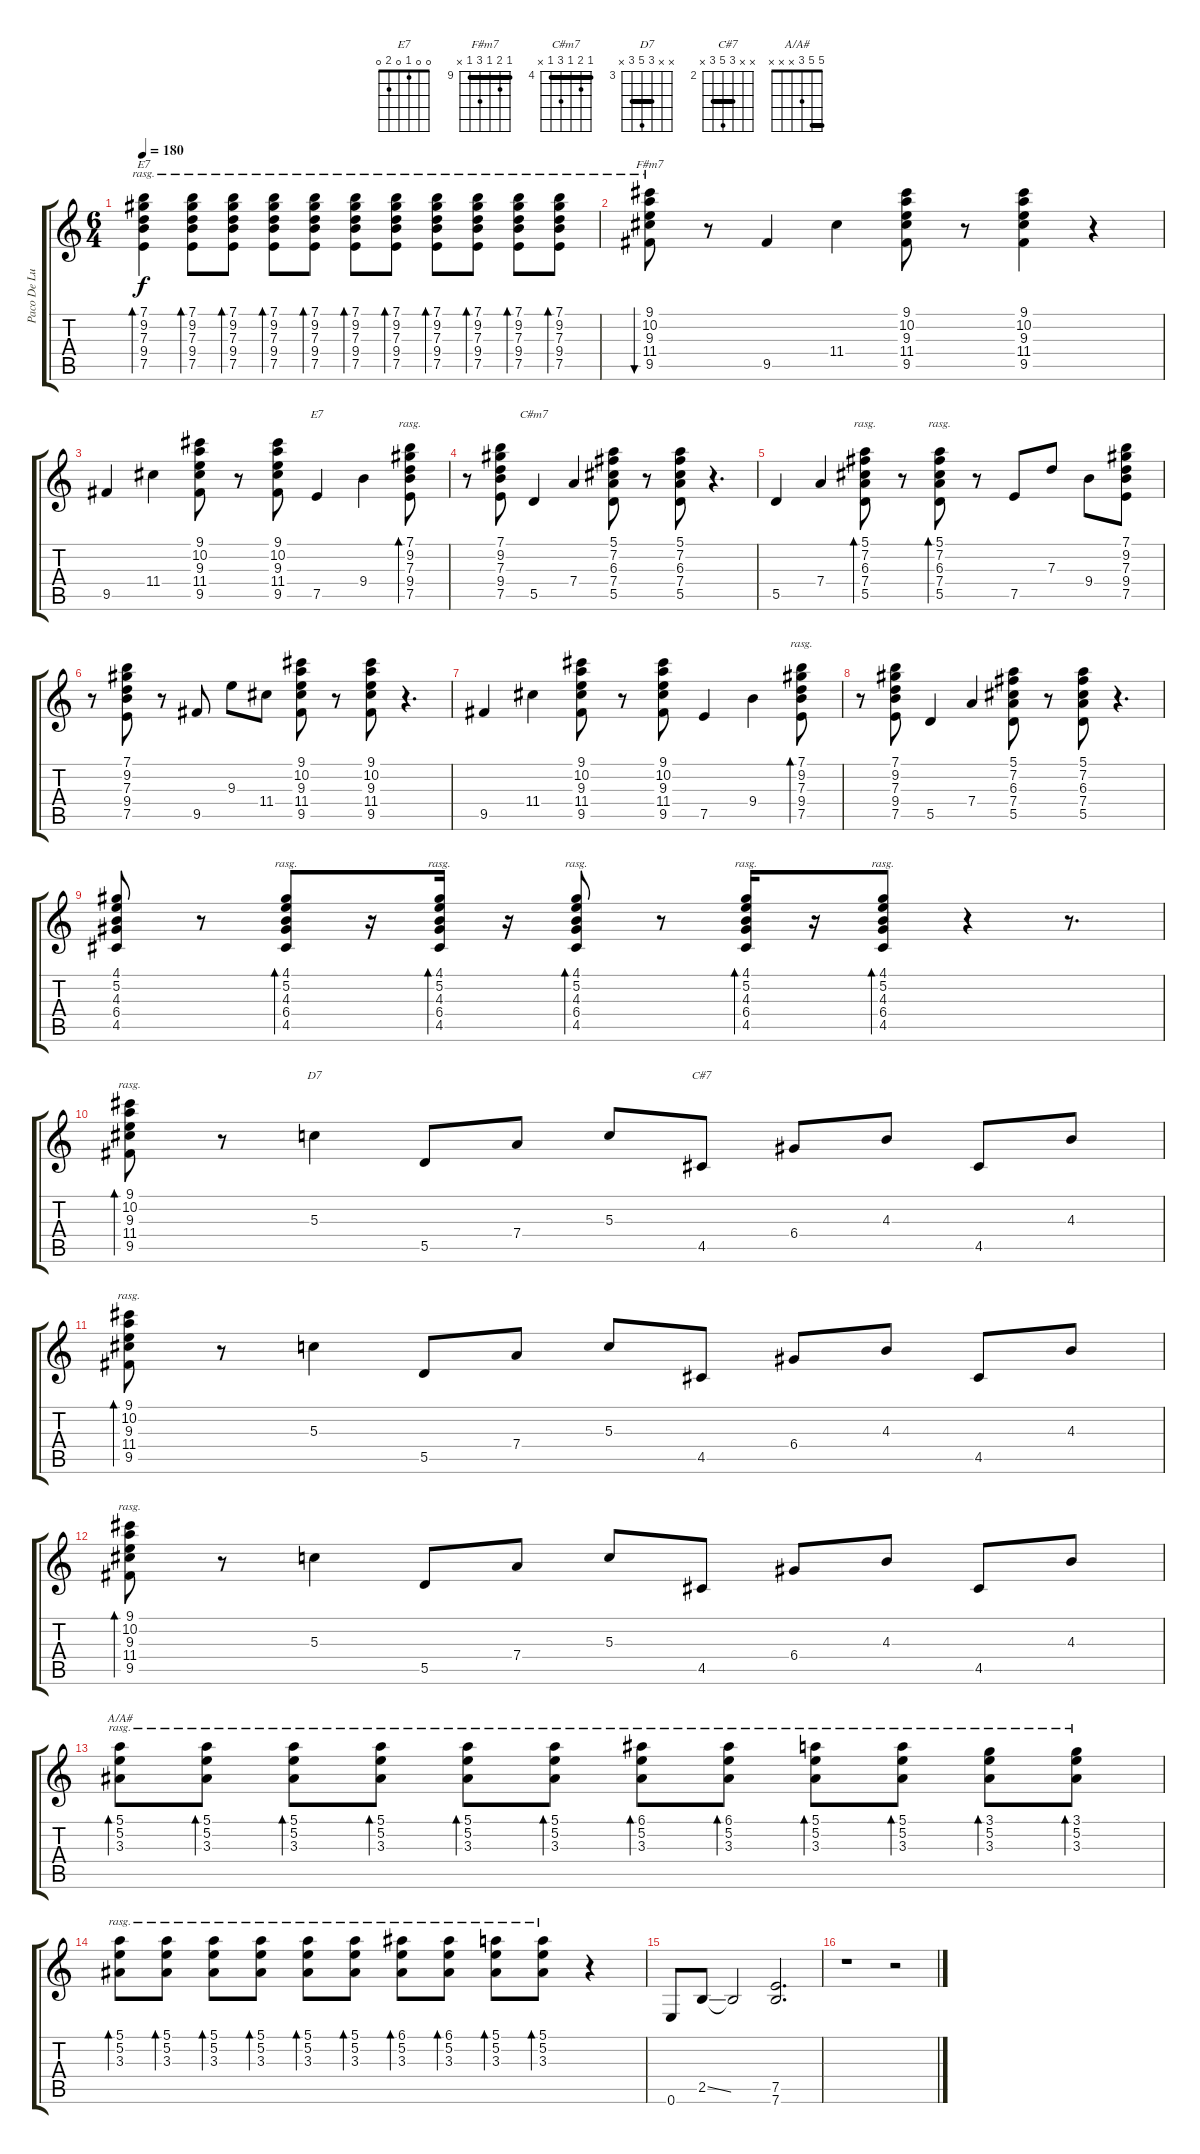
\track ("Paco De Lucia" "Paco De Lu") {instrument acousticguitarsteel}
\staff {score tabs}
\tuning (E4 B3 G3 D3 A2 E2) {hide}
\chord ("E7" 7 9 7 9 7 x) {firstfret 7 barre 7}
\chord ("F#m7" 9 10 9 11 9 x) {firstfret 9 barre 9}
\chord ("E7" 0 0 1 0 2 0)
\chord ("C#m7" 4 5 4 6 4 x) {firstfret 4 barre 4}
\chord ("D7" x x 5 7 5 x) {firstfret 3 barre 5}
\chord ("C#7" x x 4 6 4 x) {firstfret 2 barre 4}
\chord ("A/A#" 5 5 3 x x x) {barre 5}
\ts (6 4)
\tempo 180
\clef g2
\ks c
(7.1 9.2 7.3 9.4 7.5).4{bd 480 ch "E7" rasg ii dy f} (7.1 9.2 7.3 9.4 7.5).8{bd 480 rasg ii} (7.1 9.2 7.3 9.4 7.5).8{bd 480 rasg ii} (7.1 9.2 7.3 9.4 7.5).8{bd 480 rasg ii} (7.1 9.2 7.3 9.4 7.5).8{bd 480 rasg ii} (7.1 9.2 7.3 9.4 7.5).8{bd 480 rasg ii} (7.1 9.2 7.3 9.4 7.5).8{bd 480 rasg ii} (7.1 9.2 7.3 9.4 7.5).8{bd 480 rasg ii} (7.1 9.2 7.3 9.4 7.5).8{bd 480 rasg ii} (7.1 9.2 7.3 9.4 7.5).8{bd 480 rasg ii} (7.1 9.2 7.3 9.4 7.5).8{bd 480 rasg ii} |
(9.1 10.2 9.3 11.4 9.5).8{bu 480 ch "F#m7" rasg ii} r.8 9.5.4 11.4.4 (9.1 10.2 9.3 11.4 9.5).8 r.8 (9.1 10.2 9.3 11.4 9.5).4 r.4 |
9.5.4 11.4.4 (9.1 10.2 9.3 11.4 9.5).8 r.8 (9.1 10.2 9.3 11.4 9.5).8 7.5.4{ch "E7"} 9.4.4 (7.1 9.2 7.3 9.4 7.5).8{bd 480 rasg ii} |
r.8 (7.1 9.2 7.3 9.4 7.5).8 5.5.4{ch "C#m7"} 7.4.4 (5.1 7.2 6.3 7.4 5.5).8 r.8 (5.1 7.2 6.3 7.4 5.5).8 r.4{d} |
5.5.4 7.4.4 (5.1 7.2 6.3 7.4 5.5).8{bd 480 rasg ii} r.8 (5.1 7.2 6.3 7.4 5.5).8{bd 480 rasg ii} r.8 7.5.8 7.3.8 9.4.8 (7.1 9.2 7.3 9.4 7.5).8 |
r.8 (7.1 9.2 7.3 9.4 7.5).8 r.8 9.5.8 9.3.8 11.4.8 (9.1 10.2 9.3 11.4 9.5).8 r.8 (9.1 10.2 9.3 11.4 9.5).8 r.4{d} |
9.5.4 11.4.4 (9.1 10.2 9.3 11.4 9.5).8 r.8 (9.1 10.2 9.3 11.4 9.5).8 7.5.4 9.4.4 (7.1 9.2 7.3 9.4 7.5).8{bd 480 rasg ii} |
r.8 (7.1 9.2 7.3 9.4 7.5).8 5.5.4 7.4.4 (5.1 7.2 6.3 7.4 5.5).8 r.8 (5.1 7.2 6.3 7.4 5.5).8 r.4{d} |
(4.1 5.2 4.3 6.4 4.5).8 r.8 (4.1 5.2 4.3 6.4 4.5).8{bd 480 rasg ii} r.16 (4.1 5.2 4.3 6.4 4.5).16{bd 480 rasg ii} r.16 (4.1 5.2 4.3 6.4 4.5).8{bd 480 rasg ii} r.8 (4.1 5.2 4.3 6.4 4.5).16{bd 480 rasg ii} r.16 (4.1 5.2 4.3 6.4 4.5).8{bd 480 rasg ii} r.4 r.8{d} |
(9.1 10.2 9.3 11.4 9.5).8{bd 480 rasg ii} r.8 5.3.4{ch "D7"} 5.5.8 7.4.8 5.3.8 4.5.8{ch "C#7"} 6.4.8 4.3.8 4.5.8 4.3.8 |
(9.1 10.2 9.3 11.4 9.5).8{bd 480 rasg ii} r.8 5.3.4 5.5.8 7.4.8 5.3.8 4.5.8 6.4.8 4.3.8 4.5.8 4.3.8 |
(9.1 10.2 9.3 11.4 9.5).8{bd 480 rasg ii} r.8 5.3.4 5.5.8 7.4.8 5.3.8 4.5.8 6.4.8 4.3.8 4.5.8 4.3.8 |
(5.1 5.2 3.3).8{bd 480 ch "A/A#" rasg ii} (5.1 5.2 3.3).8{bd 480 rasg ii} (5.1 5.2 3.3).8{bd 480 rasg ii} (5.1 5.2 3.3).8{bd 480 rasg ii} (5.1 5.2 3.3).8{bd 480 rasg ii} (5.1 5.2 3.3).8{bd 480 rasg ii} (6.1 5.2 3.3).8{bd 480 rasg ii} (6.1 5.2 3.3).8{bd 480 rasg ii} (5.1 5.2 3.3).8{bd 480 rasg ii} (5.1 5.2 3.3).8{bd 480 rasg ii} (3.1 5.2 3.3).8{bd 480 rasg ii} (3.1 5.2 3.3).8{bd 480 rasg ii} |
(5.1 5.2 3.3).8{bd 480 rasg ii} (5.1 5.2 3.3).8{bd 480 rasg ii} (5.1 5.2 3.3).8{bd 480 rasg ii} (5.1 5.2 3.3).8{bd 480 rasg ii} (5.1 5.2 3.3).8{bd 480 rasg ii} (5.1 5.2 3.3).8{bd 480 rasg ii} (6.1 5.2 3.3).8{bd 480 rasg ii} (6.1 5.2 3.3).8{bd 480 rasg ii} (5.1 5.2 3.3).8{bd 480 rasg ii} (5.1 5.2 3.3).8{bd 480 rasg ii} r.4 |
0.6.8 2.5{ss}.8 2.5{t}.2 (7.5 7.6).2{d} |
r.1 r.2
